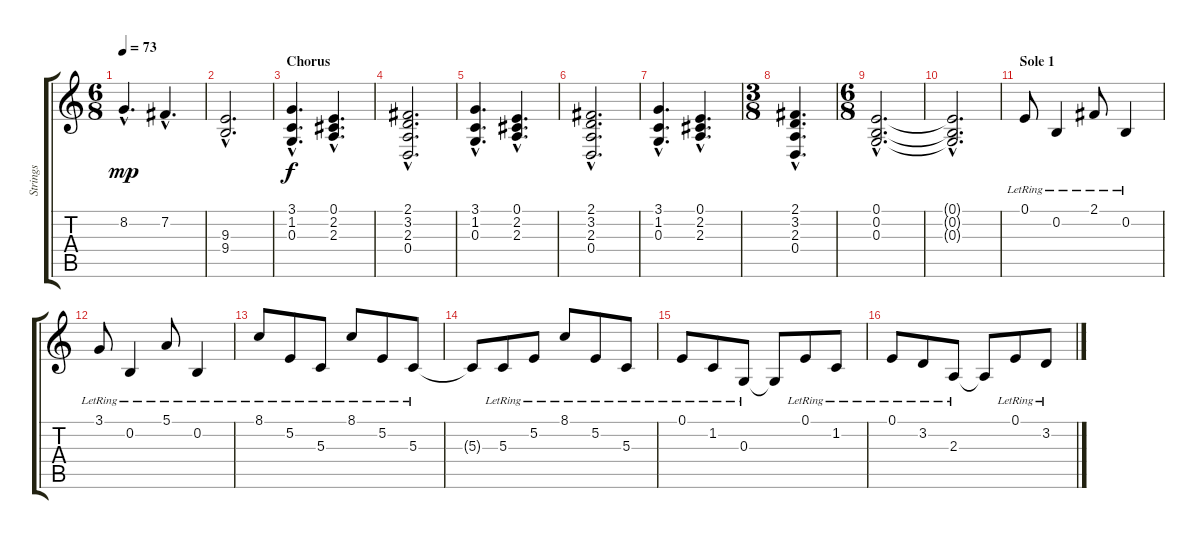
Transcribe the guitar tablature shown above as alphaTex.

\track ("Strings" "Strings") {instrument stringensemble1}
\staff {score tabs}
\tuning (E4 B3 G3 D3 A2 E2) {hide}
\ts (6 8)
\tempo 73
\clef g2
\ks c
8.2{hac}.4{d dy mp} 7.2{hac}.4{d} |
(9.3{hac} 9.4{hac}).2{d} |
\section ("" "Chorus")
(3.1{hac} 1.2{hac} 0.3{hac}).4{d dy f} (0.1{hac} 2.2{hac} 2.3{hac}).4{d} |
(2.1{hac} 3.2{hac} 2.3{hac} 0.4{hac}).2{d} |
(3.1{hac} 1.2{hac} 0.3{hac}).4{d} (0.1{hac} 2.2{hac} 2.3{hac}).4{d} |
(2.1{hac} 3.2{hac} 2.3{hac} 0.4{hac}).2{d} |
(3.1{hac} 1.2{hac} 0.3{hac}).4{d} (0.1{hac} 2.2{hac} 2.3{hac}).4{d} |
\ts (3 8)
(2.1{hac} 3.2{hac} 2.3{hac} 0.4{hac}).4{d} |
\ts (6 8)
(0.1{hac} 0.2{hac} 0.3{hac}).2{d} |
(0.1{hac t} 0.2{hac t} 0.3{hac t}).2{d} |
\section ("" "Sole 1")
0.1{lr}.8 0.2{lr}.4 2.1{lr}.8 0.2{lr}.4 |
3.1{lr}.8 0.2{lr}.4 5.1{lr}.8 0.2{lr}.4 |
8.1{lr}.8 5.2{lr}.8 5.3{lr}.8 8.1{lr}.8 5.2{lr}.8 5.3{lr}.8 |
5.3{t}.8 5.3{lr}.8 5.2{lr}.8 8.1{lr}.8 5.2{lr}.8 5.3{lr}.8 |
0.1{lr}.8 1.2{lr}.8 0.3{lr}.8 0.3{t}.8 0.1{lr}.8 1.2{lr}.8 |
0.1{lr}.8 3.2{lr}.8 2.3{lr}.8 2.3{t}.8 0.1{lr}.8 3.2{lr}.8
